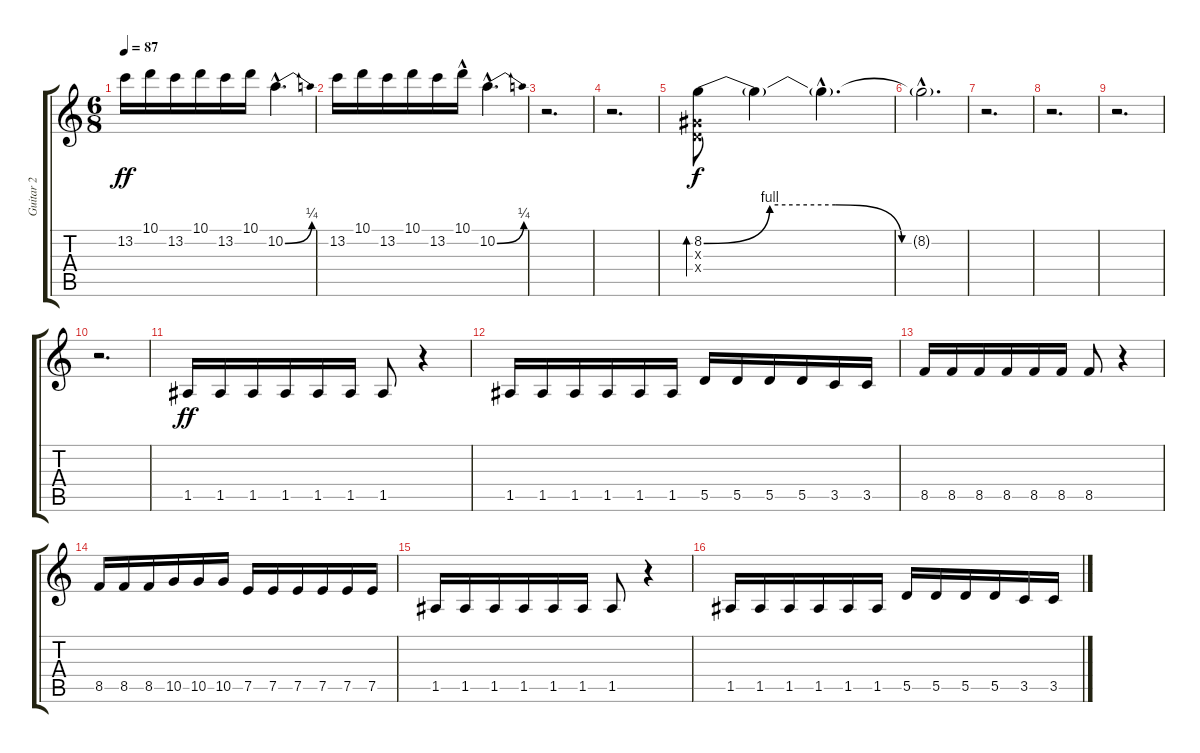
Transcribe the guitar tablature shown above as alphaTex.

\track ("Guitar 2" "Guitar 2") {instrument distortionguitar}
\staff {score tabs}
\tuning (E4 B3 G3 D3 A2 E2) {hide}
\ts (6 8)
\tempo 87
\clef g2
\ks c
13.2.16{dy ff} 10.1.16 13.2.16 10.1.16 13.2.16 10.1.16 10.2{be (bend 0 0 60 1) hac}.4{d} |
13.2.16 10.1.16 13.2.16 10.1.16 13.2.16 10.1{hac}.16 10.2{be (bend 0 0 60 1) hac}.4{d} |
r.2{d} |
r.2{d} |
(8.2{be (custom 0 0 15 4 30 4 45 0 60 0)} 1.3{x} 0.4{x}).8{bd 240 dy f} 8.2{t}.4 8.2{hac t}.4{d} |
8.2{hac t}.2{d} |
r.2{d} |
r.2{d} |
r.2{d} |
r.2{d} |
1.5.16{dy ff} 1.5.16 1.5.16 1.5.16 1.5.16 1.5.16 1.5.8 r.4 |
1.5.16 1.5.16 1.5.16 1.5.16 1.5.16 1.5.16 5.5.16 5.5.16 5.5.16 5.5.16 3.5.16 3.5.16 |
8.5.16 8.5.16 8.5.16 8.5.16 8.5.16 8.5.16 8.5.8 r.4 |
8.5.16 8.5.16 8.5.16 10.5.16 10.5.16 10.5.16 7.5.16 7.5.16 7.5.16 7.5.16 7.5.16 7.5.16 |
1.5.16 1.5.16 1.5.16 1.5.16 1.5.16 1.5.16 1.5.8 r.4 |
1.5.16 1.5.16 1.5.16 1.5.16 1.5.16 1.5.16 5.5.16 5.5.16 5.5.16 5.5.16 3.5.16 3.5.16
